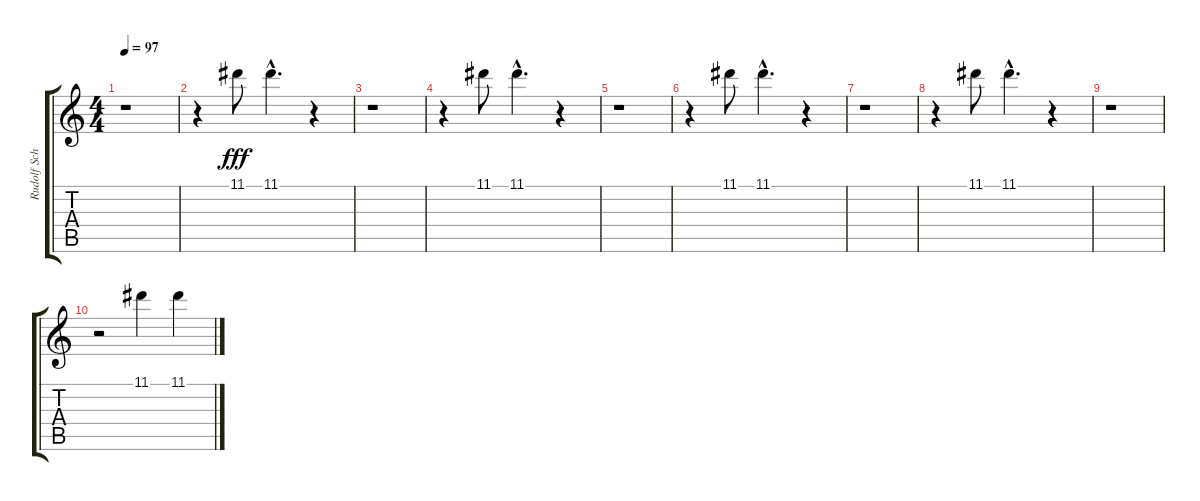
\track ("Rudolf Schenker - Lead Guitar" "Rudolf Sch") {instrument distortionguitar}
\staff {score tabs}
\tuning (E4 B3 G3 D3 A2 E2) {hide}
\ts (4 4)
\tempo 97
\clef g2
\ks c
r.1{dy fff} |
r.4 11.1.8 11.1{hac}.4{d} r.4 |
r.1 |
r.4 11.1.8 11.1{hac}.4{d} r.4 |
r.1 |
r.4 11.1.8 11.1{hac}.4{d} r.4 |
r.1 |
r.4 11.1.8 11.1{hac}.4{d} r.4 |
r.1 |
r.2 11.1.4 11.1.4
